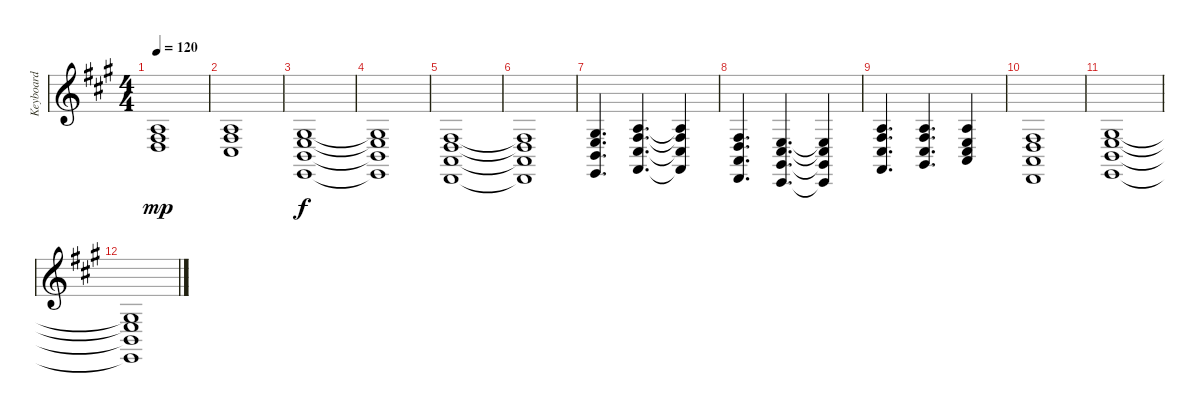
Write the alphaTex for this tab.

\track ("Keyboard" "Keyboard") {instrument pad2warm}
\staff {score}
\tuning (Db4 Ab3 E3 B2 Gb2 Db2) {hide}
\ts (4 4)
\tempo 120
\clef g2
\ks a
(1.2 2.3 3.4).1{dy mp} |
(1.2 2.3 2.4).1 |
(4.3 5.4 5.5 3.6).1{dy f} |
(4.3{t} 5.4{t} 5.5{t} 3.6{t}).1 |
(2.3 3.4 3.5 1.6).1 |
(2.3{t} 3.4{t} 3.5{t} 1.6{t}).1 |
(4.3 5.4 5.5 3.6).4{d} (1.2 2.3 2.4 0.5).4{d} (1.2{t} 2.3{t} 2.4{t} 0.5{t}).4 |
(2.3 3.4 3.5 1.6).4{d} (0.3 2.4 2.5 0.6).4{d} (0.3{t} 2.4{t} 2.5{t} 0.6{t}).4 |
(1.2 2.3 2.4 0.5).4{d} (1.2 2.3 2.4 2.5).4{d} (1.2 0.3 2.4 3.5).4 |
(2.3 3.4 3.5 1.6).1 |
(4.3 5.4 5.5 3.6).1 |
(4.3{t} 5.4{t} 5.5{t} 3.6{t}).1
